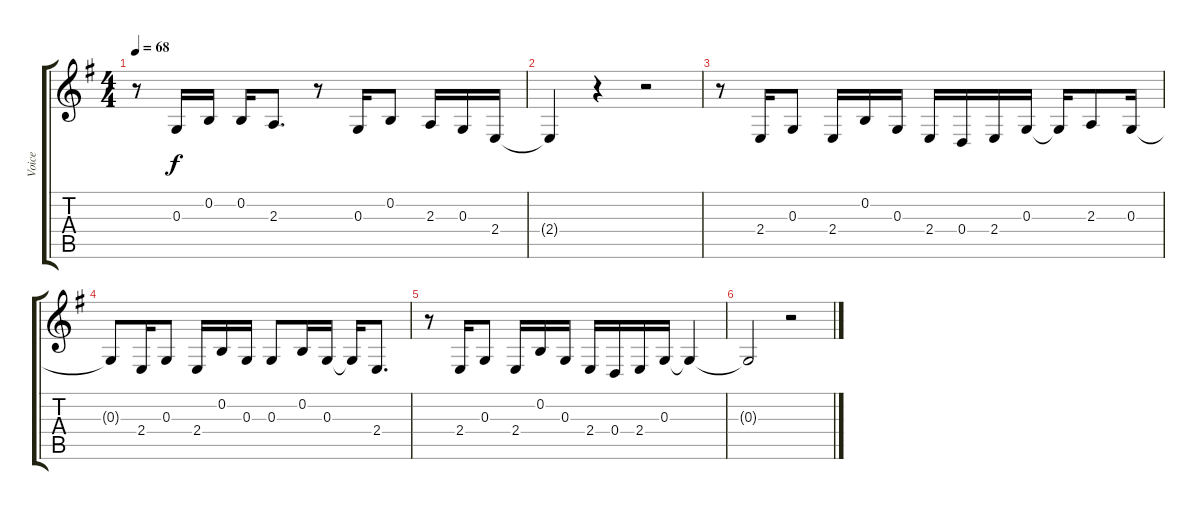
\track ("Voice" "Voice") {instrument trumpet}
\staff {score tabs}
\tuning (E4 B3 G3 D3 A2 E2) {hide}
\ts (4 4)
\tempo 68
\clef g2
\ks g
r.8{dy f} 0.3.16 0.2.16 0.2.16 2.3.8{d} r.8 0.3.16 0.2.8 2.3.16 0.3.16 2.4.16 |
2.4{t}.4 r.4 r.2 |
r.8 2.4.16 0.3.8 2.4.16 0.2.16 0.3.16 2.4.16 0.4.16 2.4.16 0.3.16 0.3{t}.16 2.3.8 0.3.16 |
0.3{t}.8 2.4.16 0.3.8 2.4.16 0.2.16 0.3.16 0.3.8 0.2.16 0.3.16 0.3{t}.16 2.4.8{d} |
r.8 2.4.16 0.3.8 2.4.16 0.2.16 0.3.16 2.4.16 0.4.16 2.4.16 0.3.16 0.3{t}.4 |
0.3{t}.2 r.2
